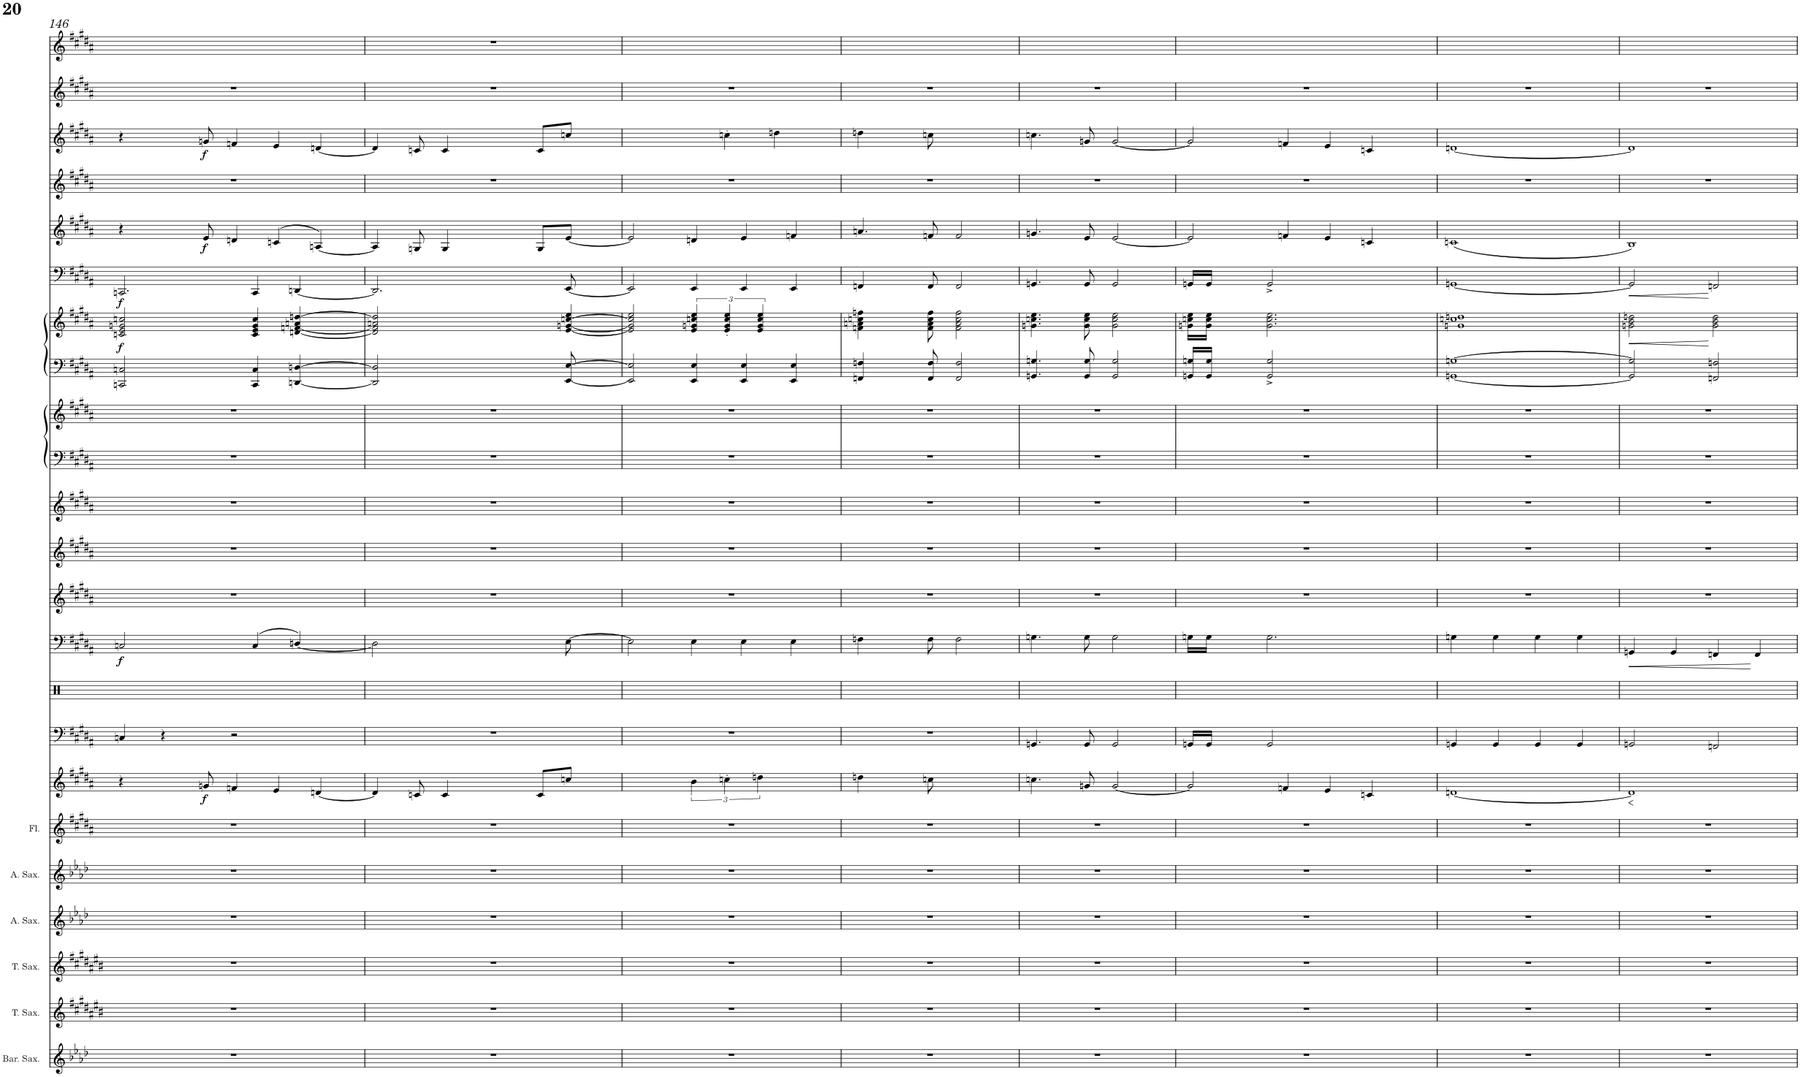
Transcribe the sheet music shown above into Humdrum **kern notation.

**kern	**kern	**kern	**kern	**kern	**kern	**kern	**dynam	**kern	**kern	**kern	**dynam	**kern	**kern	**kern	**kern	**kern	**kern	**kern	**dynam	**kern	**dynam	**kern	**dynam	**kern	**kern	**dynam	**kern	**kern
*part21	*part20	*part19	*part18	*part17	*part16	*part15	*part15	*part14	*part13	*part12	*part12	*part11	*part10	*part9	*part8	*part8	*part7	*part7	*part7	*part6	*part6	*part5	*part5	*part4	*part3	*part3	*part2	*part1
*staff23	*staff22	*staff21	*staff20	*staff19	*staff18	*staff17	*staff17	*staff16	*staff15	*staff14	*staff14	*staff13	*staff12	*staff11	*staff10	*staff9	*staff8	*staff7	*staff7/8	*staff6	*staff6	*staff5	*staff5	*staff4	*staff3	*staff3	*staff2	*staff1
*I"Baritone Saxophone	*I"Tenor Saxophone	*I"Tenor Saxophone	*I"Alto Saxophone	*I"Alto Saxophone	*I"Flute	*I"Voice	*	*I"Voice	*I"Voice	*I"Voice	*	*I"Voice	*I"Voice	*I"Voice	*I"Piano	*	*I"Piano	*	*	*I"Voice	*	*I"Voice	*	*I"Voice	*I"Voice	*	*I"Voice	*I"Voice
*I'Bar. Sax.	*I'T. Sax.	*I'T. Sax.	*I'A. Sax.	*I'A. Sax.	*I'Fl.	*I'V	*	*I'V	*I'V	*I'V	*	*I'V	*I'V	*I'V	*I'Pno	*	*I'Pno	*	*	*I'V	*	*I'V	*	*I'V	*I'V	*	*I'V	*I'V
!!LO:PB:g=z
*clefG2	*clefG2	*clefG2	*clefG2	*clefG2	*clefG2	*clefG2	*	*clefF4	*clefX	*clefF4	*	*clefG2	*clefG2	*clefG2	*clefF4	*clefG2	*clefF4	*clefG2	*	*clefF4	*	*clefG2	*	*clefG2	*clefG2	*	*clefG2	*clefG2
*Trd12c21	*Trd8c14	*Trd8c14	*Trd5c9	*Trd5c9	*	*	*	*	*	*	*	*	*	*	*	*	*	*	*	*	*	*	*	*	*	*	*	*
*k[b-e-a-d-]	*k[f#c#g#d#a#e#b#]	*k[f#c#g#d#a#e#b#]	*k[b-e-a-d-]	*k[b-e-a-d-]	*k[f#c#g#d#a#]	*k[f#c#g#d#a#]	*	*k[f#c#g#d#a#]	*k[]	*k[f#c#g#d#a#]	*	*k[f#c#g#d#a#]	*k[f#c#g#d#a#]	*k[f#c#g#d#a#]	*k[f#c#g#d#a#]	*k[f#c#g#d#a#]	*k[f#c#g#d#a#]	*k[f#c#g#d#a#]	*	*k[f#c#g#d#a#]	*	*k[f#c#g#d#a#]	*	*k[f#c#g#d#a#]	*k[f#c#g#d#a#]	*	*k[f#c#g#d#a#]	*k[f#c#g#d#a#]
*M4/4	*M4/4	*M4/4	*M4/4	*M4/4	*M4/4	*M4/4	*	*M4/4	*M4/4	*M4/4	*	*M4/4	*M4/4	*M4/4	*M4/4	*M4/4	*M4/4	*M4/4	*	*M4/4	*	*M4/4	*	*M4/4	*M4/4	*	*M4/4	*M4/4
=146	=146	=146	=146	=146	=146	=146	=146	=146	=146	=146	=146	=146	=146	=146	=146	=146	=146	=146	=146	=146	=146	=146	=146	=146	=146	=146	=146	=146
!	!	!	!	!	!	!	!	!	!	!	!LO:DY:b	!	!	!	!	!	!	!	!LO:DY:b	!	!LO:DY:b	!	!	!	!	!	!	!
1r	1r	1r	1r	1r	1r	4r	.	4Cn/	1ryy	2Cn/	f	1r	1r	1r	1r	1r	2CCn/ 2Cn/	2cn/ 2e/ 2gn/ 2ccn/	f	2.CCn/	f	4r	.	1r	4r	.	1r	1ryy
.	.	.	.	.	.	4ryy	.	4r	.	.	.	.	.	.	.	.	.	.	.	.	.	4ryy	.	.	4ryy	.	.	.
!	!	!	!	!	!	!	!LO:DY:b	!	!	!	!	!	!	!	!	!	!	!	!	!	!	!	!LO:DY:b	!	!	!LO:DY:b	!	!
.	.	.	.	.	.	8gn/	f	8ryy	.	4ryy	.	.	.	.	.	.	4ryy	4ryy	.	.	.	8e/	f	.	8gn/	f	.	.
.	.	.	.	.	.	4fn/	.	4.r	.	.	.	.	.	.	.	.	.	.	.	.	.	4dn/	.	.	4fn/	.	.	.
.	.	.	.	.	.	.	.	.	.	(>4C/	.	.	.	.	.	.	4CC/ 4C/	4c/ 4e/ 4g/ 4cc/	.	4CC/	.	.	.	.	.	.	.	.
.	.	.	.	.	.	[8e/	.	.	.	.	.	.	.	.	.	.	.	.	.	.	.	(>[8cn/	.	.	[8e/	.	.	.
4.ryy	4.ryy	4.ryy	4.ryy	4.ryy	4.ryy	8ryy	.	8ryy	4.ryy	[<4Dn/)	.	4.ryy	4.ryy	4.ryy	4.ryy	4.ryy	[<4DDn/ [>4Dn/	[<4dn/ [<4fn/ 4an/ [>4ddn/	.	[<4DDn/	.	8ryy	.	4.ryy	8ryy	.	4.ryy	4.ryy
.	.	.	.	.	.	[<4dn/	.	4ryy	.	.	.	.	.	.	.	.	.	.	.	.	.	[<4An/)	.	.	[<4dn/	.	.	.
.	.	.	.	.	.	.	.	.	.	8ryy	.	.	.	.	.	.	8ryy	8ryy	.	8ryy	.	.	.	.	.	.	.	.
=147	=147	=147	=147	=147	=147	=147	=147	=147	=147	=147	=147	=147	=147	=147	=147	=147	=147	=147	=147	=147	=147	=147	=147	=147	=147	=147	=147	=147
1r	1r	1r	1r	1r	1r	4d/]	.	1r	1ryy	2D\]	.	1r	1r	1r	1r	1r	2DD/] 2D/]	2d/] 2f/] 2an/ 2dd/]	.	2.DD/]	.	4A/]	.	1r	4d/]	.	1r	1r
.	.	.	.	.	.	8e/]	.	.	.	.	.	.	.	.	.	.	.	.	.	.	.	8c/]	.	.	8e/]	.	.	.
.	.	.	.	.	.	8cn/	.	.	.	.	.	.	.	.	.	.	.	.	.	.	.	8Gn/	.	.	8cn/	.	.	.
.	.	.	.	.	.	4c/	.	.	.	2ryy	.	.	.	.	.	.	2ryy	2ryy	.	.	.	4G/	.	.	4c/	.	.	.
.	.	.	.	.	.	4.ryy	.	.	.	.	.	.	.	.	.	.	.	.	.	4ryy	.	4.ryy	.	.	4.ryy	.	.	.
2ryy	2ryy	2ryy	2ryy	2ryy	2ryy	.	.	8r	2ryy	8ryy	.	2ryy	2ryy	2ryy	4.r	2ryy	8ryy	8ryy	.	8ryy	.	.	.	2ryy	.	.	2ryy	2ryy
.	.	.	.	.	.	8c/L	.	4.ryy	.	[>8E\	.	.	.	.	.	.	[<8EE/ [>8E/	[<4e/ [<4gn/ [>4ccn/ 4ee/	.	[<8EE/	.	8G/L	.	.	8c/L	.	.	.
.	.	.	.	.	.	8ccn/J	.	.	.	8ryy	.	.	.	.	.	.	8ryy	.	.	8ryy	.	[<8e/J	.	.	8ccn/J	.	.	.
.	.	.	.	.	.	8ryy	.	.	.	8ryy	.	.	.	.	8ryy	.	8ryy	8ryy	.	8ryy	.	8ryy	.	.	8ryy	.	.	.
=148	=148	=148	=148	=148	=148	=148	=148	=148	=148	=148	=148	=148	=148	=148	=148	=148	=148	=148	=148	=148	=148	=148	=148	=148	=148	=148	=148	=148
!	!	!	!	!	!	!	!	!	!	!	!	!	!	!	!	!	!	!	!	!	!	!	!	!	!LO:N:vis=2..	!	!	!
1r	1r	1r	1r	1r	1r	2ryy	.	1r	1ryy	2E\]	.	1r	1r	1r	1r	1r	2EE/] 2E/]	2e/] 2g/] 2cc/] 2ee/	.	2EE/]	.	2e/]	.	1r	3%2ryy	.	1r	1ryy
.	.	.	.	.	.	6b\	.	.	.	4E\	.	.	.	.	.	.	4EE/ 4E/	6e/ 6gn/ 6ccn/ 6ee/	.	8ryy	.	4dn/	.	.	.	.	.	.
.	.	.	.	.	.	.	.	.	.	.	.	.	.	.	.	.	.	.	.	4EE/	.	.	.	.	.	.	.	.
.	.	.	.	.	.	6ccn'\	.	.	.	.	.	.	.	.	.	.	.	6e/' 6g/' 6cc/' 6ee/'	.	.	.	.	.	.	4ccn'\	.	.	.
.	.	.	.	.	.	.	.	.	.	4E\	.	.	.	.	.	.	4EE/ 4E/	.	.	.	.	4e/	.	.	.	.	.	.
.	.	.	.	.	.	6ddn\	.	.	.	.	.	.	.	.	.	.	.	6e/ 6g/ 6cc/ 6ee/	.	.	.	.	.	.	.	.	.	.
.	.	.	.	.	.	.	.	.	.	.	.	.	.	.	.	.	.	.	.	4EE/	.	.	.	.	.	.	.	.
.	.	.	.	.	.	.	.	.	.	.	.	.	.	.	.	.	.	.	.	.	.	.	.	.	[12ddn\	.	.	.
4.ryy	4.ryy	4.ryy	4.ryy	4.ryy	4.ryy	4ryy	.	4.ryy	4.ryy	4E\	.	4.ryy	4.ryy	4.ryy	4.r	4.ryy	4EE/ 4E/	4ryy	.	.	.	4fn/	.	4.ryy	6ryy	.	4.ryy	4.ryy
.	.	.	.	.	.	.	.	.	.	.	.	.	.	.	.	.	.	.	.	4EE/	.	.	.	.	.	.	.	.
!	!	!	!	!	!	!	!	!	!	!	!	!	!	!	!	!	!	!	!	!	!	!	!	!	!LO:N:vis=16..	!	!	!
.	.	.	.	.	.	.	.	.	.	.	.	.	.	.	.	.	.	.	.	.	.	.	.	.	12ryy	.	.	.
.	.	.	.	.	.	8ryy	.	.	.	8ryy	.	.	.	.	.	.	8ryy	8ryy	.	.	.	8ryy	.	.	8ryy	.	.	.
=149	=149	=149	=149	=149	=149	=149	=149	=149	=149	=149	=149	=149	=149	=149	=149	=149	=149	=149	=149	=149	=149	=149	=149	=149	=149	=149	=149	=149
1r	1r	1r	1r	1r	1r	4ddn\	.	1r	1ryy	4Fn\	.	1r	1r	1r	1r	1r	4FFn/ 4Fn/	4fn\ 4an\ 4ccn\ 4ffn\	.	4FFn/	.	4.an/	.	1r	4ddn\	.	1r	1ryy
.	.	.	.	.	.	8ryy	.	.	.	8ryy	.	.	.	.	.	.	8ryy	8ryy	.	8ryy	.	.	.	.	6dd\]	.	.	.
.	.	.	.	.	.	8ccn\	.	.	.	8F\	.	.	.	.	.	.	8FF/ 8F/	8f\ 8a\ 8cc\ 8ff\	.	8FF/	.	8fn/	.	.	.	.	.	.
.	.	.	.	.	.	.	.	.	.	.	.	.	.	.	.	.	.	.	.	.	.	.	.	.	8ryy	.	.	.
.	.	.	.	.	.	2ryy	.	.	.	2F\	.	.	.	.	.	.	2FF/ 2F/	2f\ 2a\ 2cc\ 2ff\	.	2FF/	.	2f/	.	.	.	.	.	.
.	.	.	.	.	.	.	.	.	.	.	.	.	.	.	.	.	.	.	.	.	.	.	.	.	8ccn\	.	.	.
.	.	.	.	.	.	.	.	.	.	.	.	.	.	.	.	.	.	.	.	.	.	.	.	.	2ryy	.	.	.
4ryy	4ryy	4ryy	4ryy	4ryy	4ryy	4ryy	.	4ryy	4ryy	4ryy	.	4ryy	4ryy	4ryy	4r	4ryy	4ryy	4ryy	.	4ryy	.	4ryy	.	4ryy	.	.	4ryy	4ryy
.	.	.	.	.	.	.	.	.	.	.	.	.	.	.	.	.	.	.	.	.	.	.	.	.	12ryy	.	.	.
=150	=150	=150	=150	=150	=150	=150	=150	=150	=150	=150	=150	=150	=150	=150	=150	=150	=150	=150	=150	=150	=150	=150	=150	=150	=150	=150	=150	=150
1r	1r	1r	1r	1r	1r	4.ccn\	.	4.GGn/	1ryy	4.Gn\	.	1r	1r	1r	1r	1r	4.GGn/ 4.Gn/	4.gn\ 4.ccn\ 4.ee\	.	4.GGn/	.	4.gn/	.	1r	4.ccn\	.	1r	1ryy
.	.	.	.	.	.	8gn/	.	8GG/	.	8G\	.	.	.	.	.	.	8GG/ 8G/	8g\ 8cc\ 8ee\	.	8GG/	.	8e/	.	.	8gn/	.	.	.
.	.	.	.	.	.	[<2g/	.	2GG/	.	2G\	.	.	.	.	.	.	2GG/ 2G/	2g\ 2cc\ 2ee\	.	2GG/	.	[<2e/	.	.	[<2g/	.	.	.
=151	=151	=151	=151	=151	=151	=151	=151	=151	=151	=151	=151	=151	=151	=151	=151	=151	=151	=151	=151	=151	=151	=151	=151	=151	=151	=151	=151	=151
1r	1r	1r	1r	1r	1r	2g/]	.	16GGn/LL	1ryy	16Gn\LL	.	1r	1r	1r	1r	1r	16GGn/ 16Gn/LL	16gn\ 16ccn\ 16ee\LL	.	16GGn/LL	.	2e/]	.	1r	2g/]	.	1r	1ryy
.	.	.	.	.	.	.	.	16GG/JJ	.	16G\JJ	.	.	.	.	.	.	16GG/ 16G/JJ	16g\ 16cc\ 16ee\JJ	.	16GG/JJ	.	.	.	.	.	.	.	.
.	.	.	.	.	.	.	.	4ryy	.	4ryy	.	.	.	.	.	.	4ryy	4ryy	.	4ryy	.	.	.	.	.	.	.	.
.	.	.	.	.	.	.	.	2GG/	.	[8%5G\	.	.	.	.	.	.	2GG/^ 2G/^	[8%5g\ [8%5cc\ [8%5ee\	.	2GG^/	.	.	.	.	.	.	.	.
.	.	.	.	.	.	4fn/	.	.	.	.	.	.	.	.	.	.	.	.	.	.	.	4fn/	.	.	4fn/	.	.	.
.	.	.	.	.	.	4e/	.	.	.	.	.	.	.	.	.	.	.	.	.	.	.	4e/	.	.	4e/	.	.	.
.	.	.	.	.	.	.	.	8ryy	.	.	.	.	.	.	.	.	8ryy	.	.	8ryy	.	.	.	.	.	.	.	.
4.ryy	4.ryy	4.ryy	4.ryy	4.ryy	4.ryy	4cn/	.	4.ryy	4.ryy	8ryy	.	4.ryy	4.ryy	4.ryy	4.ryy	4.ryy	4.ryy	8ryy	.	4.ryy	.	4cn/	.	4.ryy	4cn/	.	4.ryy	4.ryy
.	.	.	.	.	.	.	.	.	.	4ryy	.	.	.	.	.	.	.	4ryy	.	.	.	.	.	.	.	.	.	.
.	.	.	.	.	.	8ryy	.	.	.	.	.	.	.	.	.	.	.	.	.	.	.	8ryy	.	.	8ryy	.	.	.
=152	=152	=152	=152	=152	=152	=152	=152	=152	=152	=152	=152	=152	=152	=152	=152	=152	=152	=152	=152	=152	=152	=152	=152	=152	=152	=152	=152	=152
*	*	*	*	*	*	*	*	*	*	*	*	*	*	*	*	*	*^	*^	*	*	*	*	*	*	*	*	*	*
*	*	*	*	*	*	*	*	*	*	*	*	*	*	*	*	*	*	*	*	*^	*	*	*	*	*	*	*	*	*	*
1r	1r	1r	1r	1r	1r	[<1dn	.	4GGn/	1ryy	4Gn\	.	1r	1r	1r	1r	1r	[>1Gn	[<1GGn	1ddn	1ccn	1gn	.	[<1GGn	.	(<1cn	.	1r	[<1dn	.	1r	1ryy
.	.	.	.	.	.	.	.	4.ryy	.	8G\]	.	.	.	.	.	.	.	.	.	.	.	.	.	.	.	.	.	.	.	.	.
.	.	.	.	.	.	.	.	.	.	4G\	.	.	.	.	.	.	.	.	.	.	.	.	.	.	.	.	.	.	.	.	.
.	.	.	.	.	.	.	.	4GG/	.	4G\	.	.	.	.	.	.	.	.	.	.	.	.	.	.	.	.	.	.	.	.	.
.	.	.	.	.	.	.	.	4GG/	.	4G\	.	.	.	.	.	.	.	.	.	.	.	.	.	.	.	.	.	.	.	.	.
4.ryy	4.ryy	4.ryy	4.ryy	4.ryy	4.ryy	4.ryy	.	.	4.ryy	.	.	4.ryy	4.ryy	4.ryy	4.r	4.ryy	4.ryy	4.ryy	8g\] 8cc\] 8ee\]	4ryy	4ryy	.	4.ryy	.	4.ryy	.	4.ryy	4.ryy	.	4.ryy	4.ryy
.	.	.	.	.	.	.	.	4GG/	.	4ryy	.	.	.	.	.	.	.	.	4ryy	.	.	.	.	.	.	.	.	.	.	.	.
.	.	.	.	.	.	.	.	.	.	.	.	.	.	.	.	.	.	.	.	8ryy	8ryy	.	.	.	.	.	.	.	.	.	.
*	*	*	*	*	*	*	*	*	*	*	*	*	*	*	*	*	*	*	*v	*v	*v	*	*	*	*	*	*	*	*	*	*
=153	=153	=153	=153	=153	=153	=153	=153	=153	=153	=153	=153	=153	=153	=153	=153	=153	=153	=153	=153	=153	=153	=153	=153	=153	=153	=153	=153	=153	=153
1r	1r	1r	1r	1r	1r	1d]	.	2GGn/	1ryy	4GGn/	.	1r	1r	1r	1r	1r	2G/]	2GG/]	2gn\ 2b\ 2ddn\	.	2GG/]	.	1B)	.	1r	1d]	.	1r	1ryy
.	.	.	.	.	.	.	.	.	.	4GG/	.	.	.	.	.	.	.	.	.	.	.	.	.	.	.	.	.	.	.
.	.	.	.	.	.	.	.	2FFn/	.	4FFn/	.	.	.	.	.	.	2ryy	2FFn/ 2Fn/	2g\ 2b\ 2dd\	.	2FFn/	.	.	.	.	.	.	.	.
.	.	.	.	.	.	.	.	.	.	4FF/	.	.	.	.	.	.	.	.	.	.	.	.	.	.	.	.	.	.	.
*	*	*	*	*	*	*	*	*	*	*	*	*	*	*	*	*	*v	*v	*	*	*	*	*	*	*	*	*	*	*
=	=	=	=	=	=	=	=	=	=	=	=	=	=	=	=	=	=	=	=	=	=	=	=	=	=	=	=	=
*-	*-	*-	*-	*-	*-	*-	*-	*-	*-	*-	*-	*-	*-	*-	*-	*-	*-	*-	*-	*-	*-	*-	*-	*-	*-	*-	*-	*-
